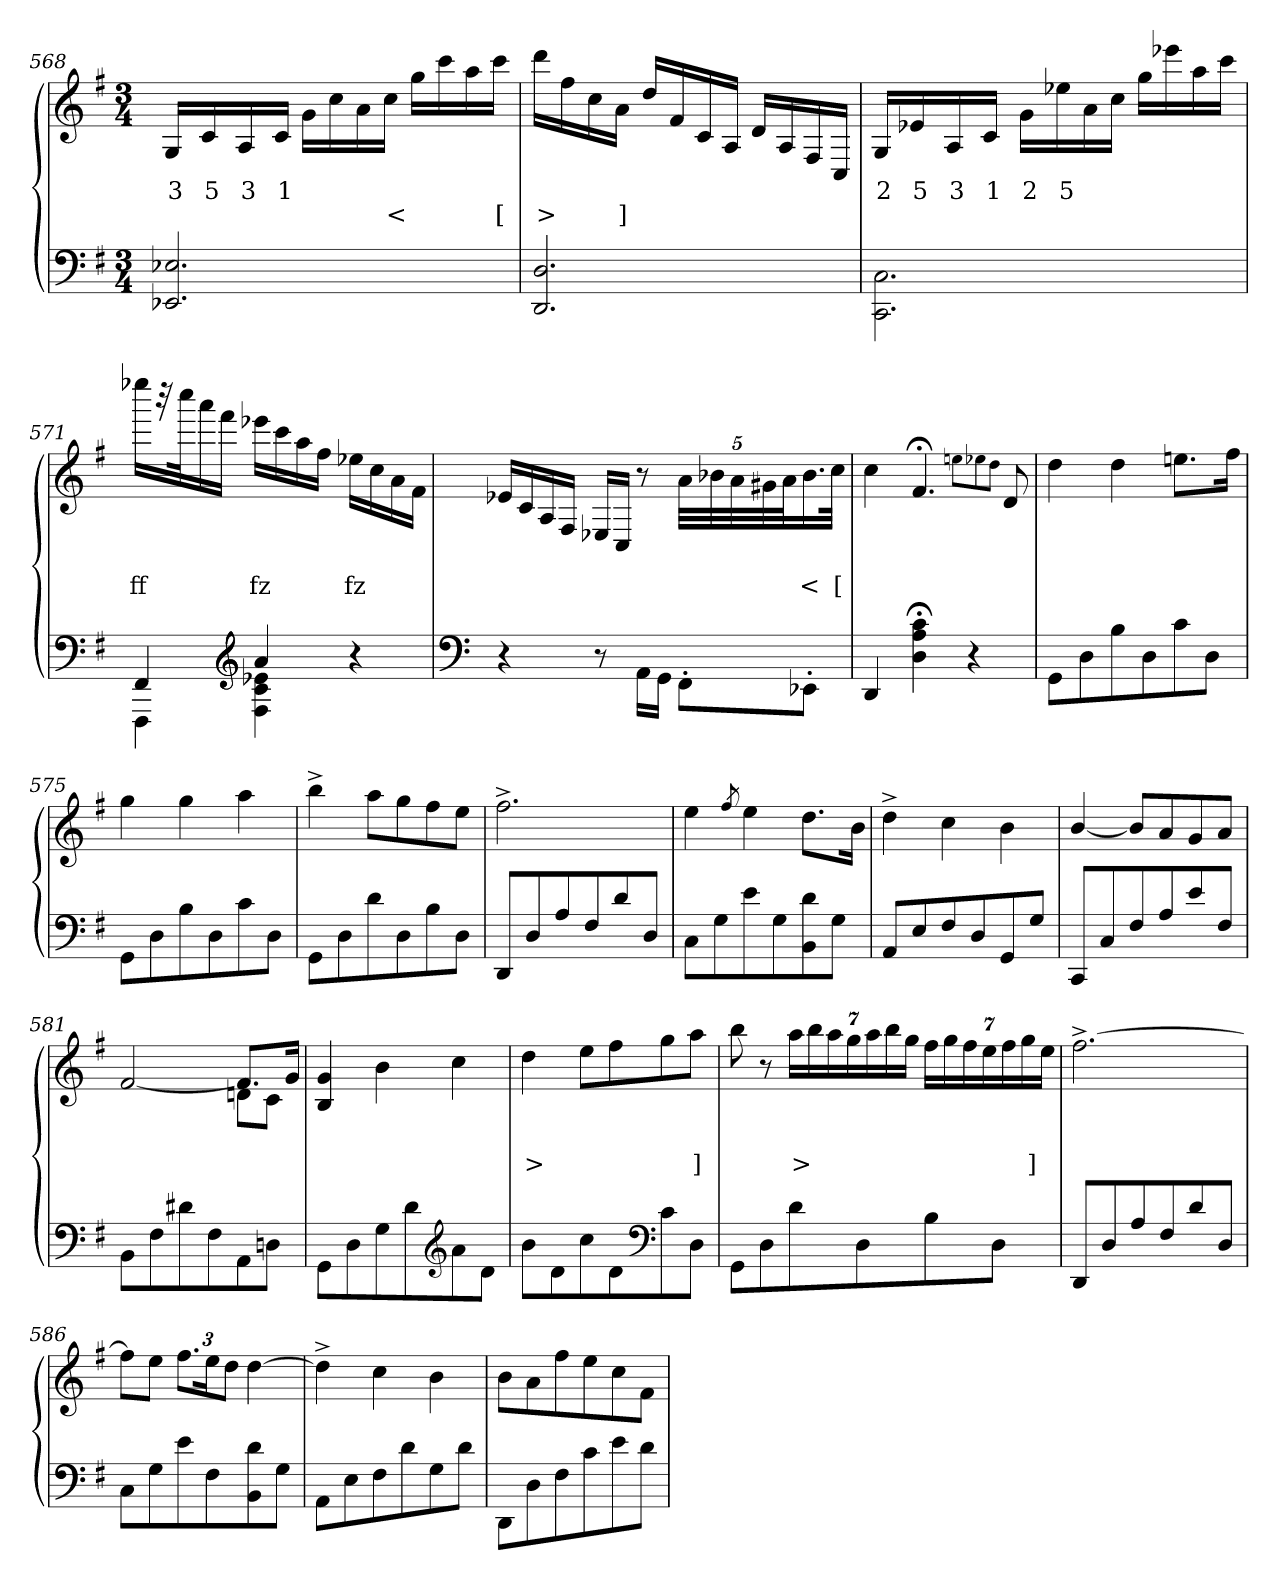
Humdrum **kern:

**kern	**kern	**text	**text
*part2	*part1	*part1	*part1
*staff2	*staff1	*staff1	*staff1
*clefF4	*clefG2	*	*
*k[f#]	*k[f#]	*	*
*M3/4	*M3/4	*	*
=568	=568	=568	=568
2.E-X 2.EE-X	16GLL	3	.
.	16c	5	.
.	16A	3	.
.	16cJJ	1	.
.	16g\LL	.	.
.	16cc	.	.
.	16a	.	.
.	16ccJJ	.	<
.	16ggLL	.	.
.	16ccc	.	.
.	16aa	.	.
.	16cccJJ	.	[
=569	=569	=569	=569
2.D 2.DD/	16dddLL	.	>
.	16ff#	.	.
.	16cc	.	.
.	16aJJ	.	]
.	16dd/LL	.	.
.	16f#	.	.
.	16c	.	.
.	16AJJ	.	.
.	16d\LL	.	.
.	16A/	.	.
.	16F#/	.	.
.	16C/JJ	.	.
=570	=570	=570	=570
2.C 2.CC\	16G/LL	2	.
.	16e-X\	5	.
.	16A/	3	.
.	16c\JJ	1	.
.	16gLL	2	.
.	16ee-	5	.
.	16a	.	.
.	16ccJJ	.	.
.	16ggLL	.	.
.	16eee-	.	.
.	16aa	.	.
.	16cccJJ	.	.
=571	=571	=571	=571
*^	*	*	*
4FF#	4FFF#	16eeee-XLL	.	ff
.	.	32r	.	.
.	.	32cccc	.	.
.	.	16aaa	.	.
.	.	16fff#JJ	.	.
*clefG2	*	*	*	*
4a	4e-X 4c 4F#	16eee-LL	.	fz
.	.	16ccc	.	.
.	.	16aa	.	.
.	.	16ff#JJ	.	.
4r	4ryy	16ee-LL	.	fz
.	.	16cc	.	.
.	.	16a	.	.
.	.	16f#JJ	.	.
*v	*v	*	*	*
=572	=572	=572	=572
*clefF4	*	*	*
4r	16e-X\LL	.	.
.	16c\	.	.
.	16A/	.	.
.	16F#/JJ	.	.
8r	16E-LL	.	.
.	16CJJ	.	.
16AA\LL	8r	.	.
16GGJJ	.	.	.
8FF#'>\L	40a\LLL	.	.
.	40b-X	.	.
.	40a	.	.
.	40g#X	.	.
.	40aJ	.	.
8EE-X'>J	16.b-	.	<
.	32ccJJk	.	[
=573	=573	=573	=573
4DD	4cc	.	.
4c;< 4A;< 4D;<	4.f#;<	.	.
4r	.	.	.
.	8qqeen\L	.	.
.	8qqee-X\	.	.
.	8qqdd\J	.	.
.	8d	.	.
=574	=574	=574	=574
8GGL	4dd	.	.
8D	.	.	.
8B	4dd	.	.
8D	.	.	.
8c	8.eenL	.	.
8DJ	.	.	.
.	16ff#Jk	.	.
=575	=575	=575	=575
8GGL	4gg	.	.
8D	.	.	.
8B	4gg	.	.
8D	.	.	.
8c	4aa	.	.
8DJ	.	.	.
=576	=576	=576	=576
8GGL	4bb^>	.	.
8D	.	.	.
8d	8aaL	.	.
8D	8gg	.	.
8B	8ff#	.	.
8DJ	8eeJ	.	.
=577	=577	=577	=577
8DD/L	2.ff#^>	.	.
8D	.	.	.
8A	.	.	.
8F#	.	.	.
8d	.	.	.
8DJ	.	.	.
=578	=578	=578	=578
8CL	4ee	.	.
8G	.	.	.
.	8qff#/	.	.
8e	4ee	.	.
8G	.	.	.
8d 8BB	8.ddL	.	.
8GJ	.	.	.
.	16bJk	.	.
=579	=579	=579	=579
8AA/L	4dd^>	.	.
8E	.	.	.
8F#	4cc	.	.
8D	.	.	.
8GG	4b	.	.
8GJ	.	.	.
=580	=580	=580	=580
8CC/L	[4b/	.	.
8C	.	.	.
8F#	8b/L]	.	.
8A	8a	.	.
8e	8g	.	.
8F#J	8aJ	.	.
=581	=581	=581	=581
*	*^	*	*
8BBL	[2f#	2ryy	.	.
8F#	.	.	.	.
8d#X	.	.	.	.
8F#	.	.	.	.
8AA	8.f#L]	8dnL	.	.
8DnJ	.	8cJ	.	.
.	16gJk	.	.	.
*	*v	*v	*	*
=582	=582	=582	=582
8GGL	4g 4B	.	.
8D	.	.	.
8G	4b	.	.
8d	.	.	.
*clefG2	*	*	*
8a	4cc	.	.
8dJ	.	.	.
=583	=583	=583	=583
8b\L	4dd	.	>
8d	.	.	.
8cc	8eeL	.	.
8d	8ff#	.	.
*clefF4	*	*	*
8c	8gg	.	.
8DJ	8aaJ	.	]
=584	=584	=584	=584
8GGL	8bb	.	.
8D	8r	.	.
8d	28aaLL	.	>
.	28bb	.	.
.	28aa	.	.
.	28gg	.	.
8D	.	.	.
.	28aa	.	.
.	28bb	.	.
.	28ggJJ	.	.
8B	28ff#LL	.	.
.	28gg	.	.
.	28ff#	.	.
.	28ee	.	.
8DJ	.	.	.
.	28ff#	.	.
.	28gg	.	.
.	28eeJJ	.	]
=585	=585	=585	=585
8DD/L	[2.ff#^>	.	.
8D	.	.	.
8A	.	.	.
8F#	.	.	.
8d	.	.	.
8DJ	.	.	.
=586	=586	=586	=586
8CL	8ff#L]	.	.
8G	8eeJ	.	.
8e	12.ff#L	.	.
8F#	24ee	.	.
.	12ddJ	.	.
8d 8BB	[4dd	.	.
8GJ	.	.	.
=587	=587	=587	=587
8AAL	4dd^>]	.	.
8E	.	.	.
8F#	4cc	.	.
8d	.	.	.
8G	4b	.	.
8dJ	.	.	.
=588	=588	=588	=588
8DDL	8bL	.	.
8D	8a	.	.
8F#	8ff#	.	.
8c	8ee	.	.
8e	8cc	.	.
8dJ	8f#J	.	.
=	=	=	=
*-	*-	*-	*-
